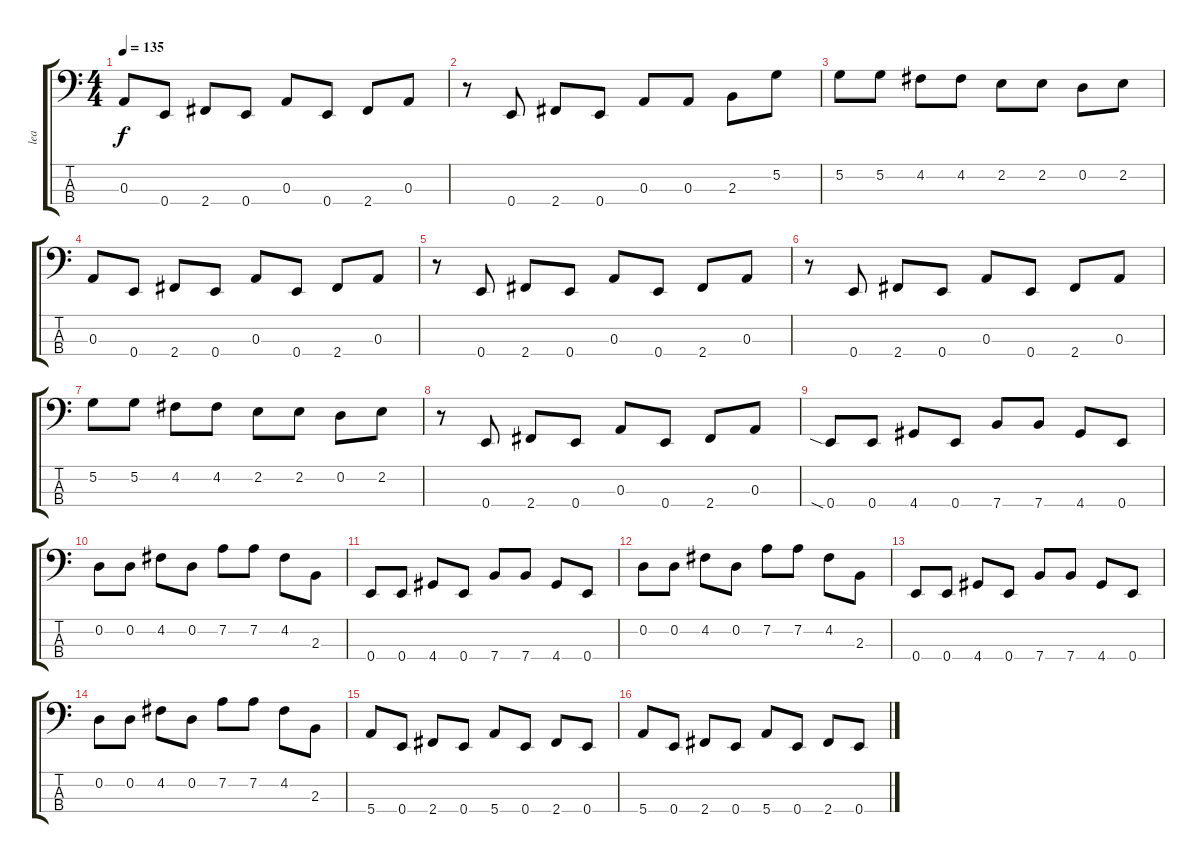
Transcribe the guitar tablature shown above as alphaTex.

\track ("lea" "lea") {instrument electricbassfinger}
\staff {score tabs}
\tuning (G2 D2 A1 E1) {hide}
\ts (4 4)
\tempo 135
\clef f4
\ks c
0.3.8{dy f} 0.4.8 2.4.8 0.4.8 0.3.8 0.4.8 2.4.8 0.3.8 |
r.8 0.4.8 2.4.8 0.4.8 0.3.8 0.3.8 2.3.8 5.2.8 |
5.2.8 5.2.8 4.2.8 4.2.8 2.2.8 2.2.8 0.2.8 2.2.8 |
0.3.8 0.4.8 2.4.8 0.4.8 0.3.8 0.4.8 2.4.8 0.3.8 |
r.8 0.4.8 2.4.8 0.4.8 0.3.8 0.4.8 2.4.8 0.3.8 |
r.8 0.4.8 2.4.8 0.4.8 0.3.8 0.4.8 2.4.8 0.3.8 |
5.2.8 5.2.8 4.2.8 4.2.8 2.2.8 2.2.8 0.2.8 2.2.8 |
r.8 0.4.8 2.4.8 0.4.8 0.3.8 0.4.8 2.4.8 0.3.8 |
0.4{sia}.8 0.4.8 4.4.8 0.4.8 7.4.8 7.4.8 4.4.8 0.4.8 |
0.2.8 0.2.8 4.2.8 0.2.8 7.2.8 7.2.8 4.2.8 2.3.8 |
0.4.8 0.4.8 4.4.8 0.4.8 7.4.8 7.4.8 4.4.8 0.4.8 |
0.2.8 0.2.8 4.2.8 0.2.8 7.2.8 7.2.8 4.2.8 2.3.8 |
0.4.8 0.4.8 4.4.8 0.4.8 7.4.8 7.4.8 4.4.8 0.4.8 |
0.2.8 0.2.8 4.2.8 0.2.8 7.2.8 7.2.8 4.2.8 2.3.8 |
5.4.8 0.4.8 2.4.8 0.4.8 5.4.8 0.4.8 2.4.8 0.4.8 |
5.4.8 0.4.8 2.4.8 0.4.8 5.4.8 0.4.8 2.4.8 0.4.8
